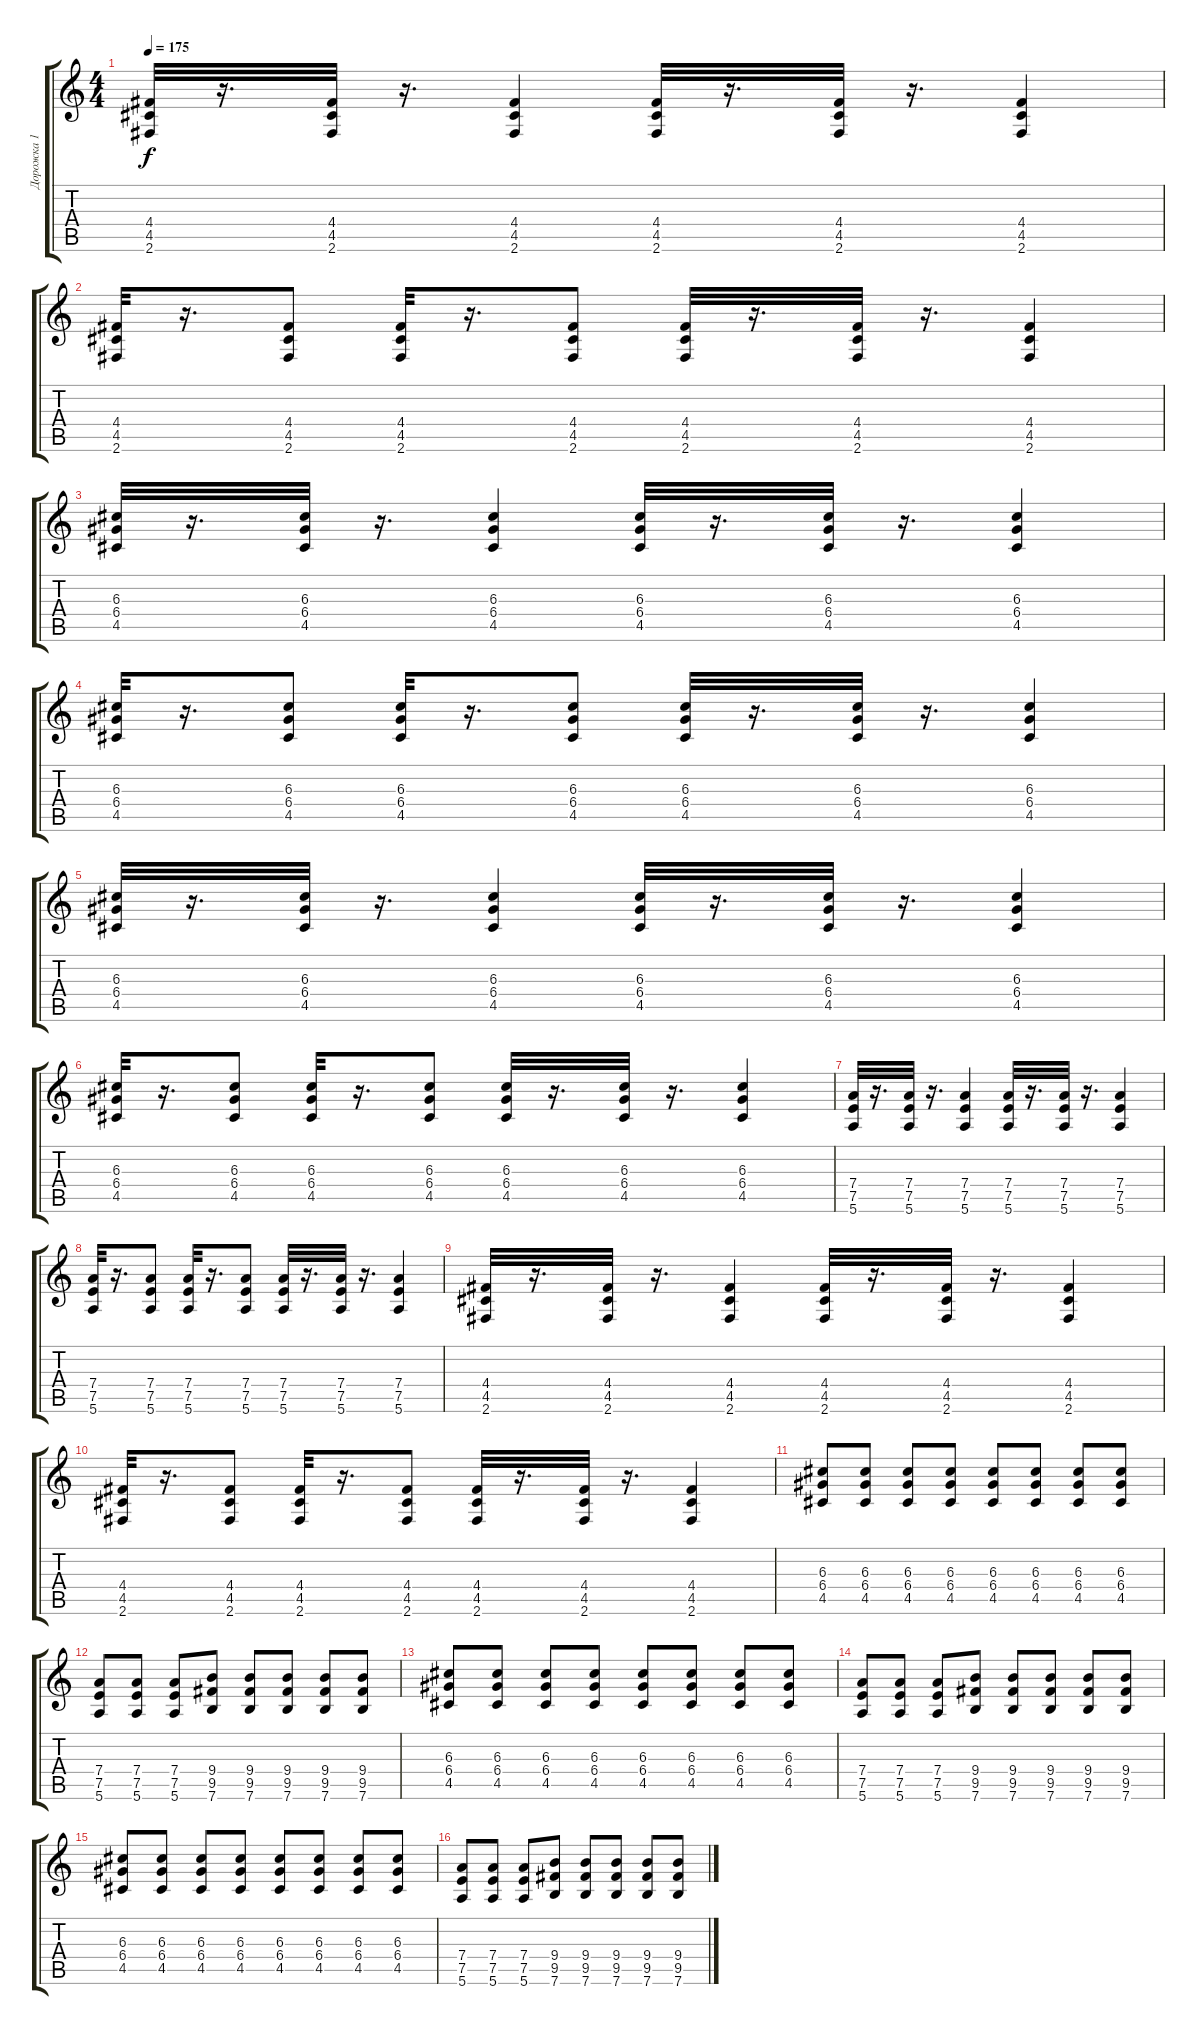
\track ("Дорожка 1" "Дорожка 1") {instrument distortionguitar}
\staff {score tabs}
\tuning (E4 B3 G3 D3 A2 E2) {hide}
\ts (4 4)
\tempo 175
\clef g2
\ks c
(4.4 4.5 2.6).32{dy f} r.16{d} (4.4 4.5 2.6).32 r.16{d} (4.4 4.5 2.6).4 (4.4 4.5 2.6).32 r.16{d} (4.4 4.5 2.6).32 r.16{d} (4.4 4.5 2.6).4 |
(4.4 4.5 2.6).32 r.16{d} (4.4 4.5 2.6).8 (4.4 4.5 2.6).32 r.16{d} (4.4 4.5 2.6).8 (4.4 4.5 2.6).32 r.16{d} (4.4 4.5 2.6).32 r.16{d} (4.4 4.5 2.6).4 |
(6.3 6.4 4.5).32 r.16{d} (6.3 6.4 4.5).32 r.16{d} (6.3 6.4 4.5).4 (6.3 6.4 4.5).32 r.16{d} (6.3 6.4 4.5).32 r.16{d} (6.3 6.4 4.5).4 |
(6.3 6.4 4.5).32 r.16{d} (6.3 6.4 4.5).8 (6.3 6.4 4.5).32 r.16{d} (6.3 6.4 4.5).8 (6.3 6.4 4.5).32 r.16{d} (6.3 6.4 4.5).32 r.16{d} (6.3 6.4 4.5).4 |
(6.3 6.4 4.5).32 r.16{d} (6.3 6.4 4.5).32 r.16{d} (6.3 6.4 4.5).4 (6.3 6.4 4.5).32 r.16{d} (6.3 6.4 4.5).32 r.16{d} (6.3 6.4 4.5).4 |
(6.3 6.4 4.5).32 r.16{d} (6.3 6.4 4.5).8 (6.3 6.4 4.5).32 r.16{d} (6.3 6.4 4.5).8 (6.3 6.4 4.5).32 r.16{d} (6.3 6.4 4.5).32 r.16{d} (6.3 6.4 4.5).4 |
(7.4 7.5 5.6).32 r.16{d} (7.4 7.5 5.6).32 r.16{d} (7.4 7.5 5.6).4 (7.4 7.5 5.6).32 r.16{d} (7.4 7.5 5.6).32 r.16{d} (7.4 7.5 5.6).4 |
(7.4 7.5 5.6).32 r.16{d} (7.4 7.5 5.6).8 (7.4 7.5 5.6).32 r.16{d} (7.4 7.5 5.6).8 (7.4 7.5 5.6).32 r.16{d} (7.4 7.5 5.6).32 r.16{d} (7.4 7.5 5.6).4 |
(4.4 4.5 2.6).32 r.16{d} (4.4 4.5 2.6).32 r.16{d} (4.4 4.5 2.6).4 (4.4 4.5 2.6).32 r.16{d} (4.4 4.5 2.6).32 r.16{d} (4.4 4.5 2.6).4 |
(4.4 4.5 2.6).32 r.16{d} (4.4 4.5 2.6).8 (4.4 4.5 2.6).32 r.16{d} (4.4 4.5 2.6).8 (4.4 4.5 2.6).32 r.16{d} (4.4 4.5 2.6).32 r.16{d} (4.4 4.5 2.6).4 |
(6.3 6.4 4.5).8 (6.3 6.4 4.5).8 (6.3 6.4 4.5).8 (6.3 6.4 4.5).8 (6.3 6.4 4.5).8 (6.3 6.4 4.5).8 (6.3 6.4 4.5).8 (6.3 6.4 4.5).8 |
(7.4 7.5 5.6).8 (7.4 7.5 5.6).8 (7.4 7.5 5.6).8 (9.4 9.5 7.6).8 (9.4 9.5 7.6).8 (9.4 9.5 7.6).8 (9.4 9.5 7.6).8 (9.4 9.5 7.6).8 |
(6.3 6.4 4.5).8 (6.3 6.4 4.5).8 (6.3 6.4 4.5).8 (6.3 6.4 4.5).8 (6.3 6.4 4.5).8 (6.3 6.4 4.5).8 (6.3 6.4 4.5).8 (6.3 6.4 4.5).8 |
(7.4 7.5 5.6).8 (7.4 7.5 5.6).8 (7.4 7.5 5.6).8 (9.4 9.5 7.6).8 (9.4 9.5 7.6).8 (9.4 9.5 7.6).8 (9.4 9.5 7.6).8 (9.4 9.5 7.6).8 |
(6.3 6.4 4.5).8 (6.3 6.4 4.5).8 (6.3 6.4 4.5).8 (6.3 6.4 4.5).8 (6.3 6.4 4.5).8 (6.3 6.4 4.5).8 (6.3 6.4 4.5).8 (6.3 6.4 4.5).8 |
(7.4 7.5 5.6).8 (7.4 7.5 5.6).8 (7.4 7.5 5.6).8 (9.4 9.5 7.6).8 (9.4 9.5 7.6).8 (9.4 9.5 7.6).8 (9.4 9.5 7.6).8 (9.4 9.5 7.6).8
